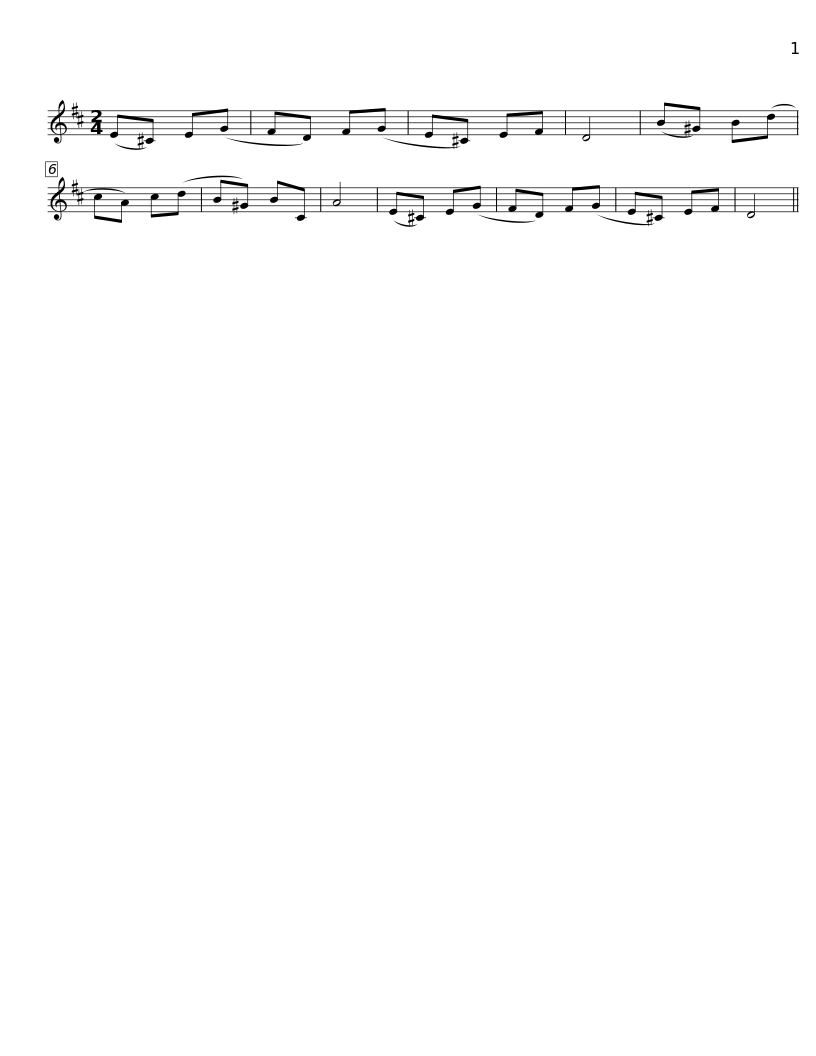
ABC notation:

X:1
L:1/8
M:2/4
I:linebreak $
K:D
V:1 treble
V:1
 (E^C) E(G | FD) F(G | E^C) EF | D4 | (B^G) B(d | %5
 cA) c(d | B^G) BC | A4 | (E^C) E(G | FD) F(G |$ %10
 E^C) EF | D4 || %12
